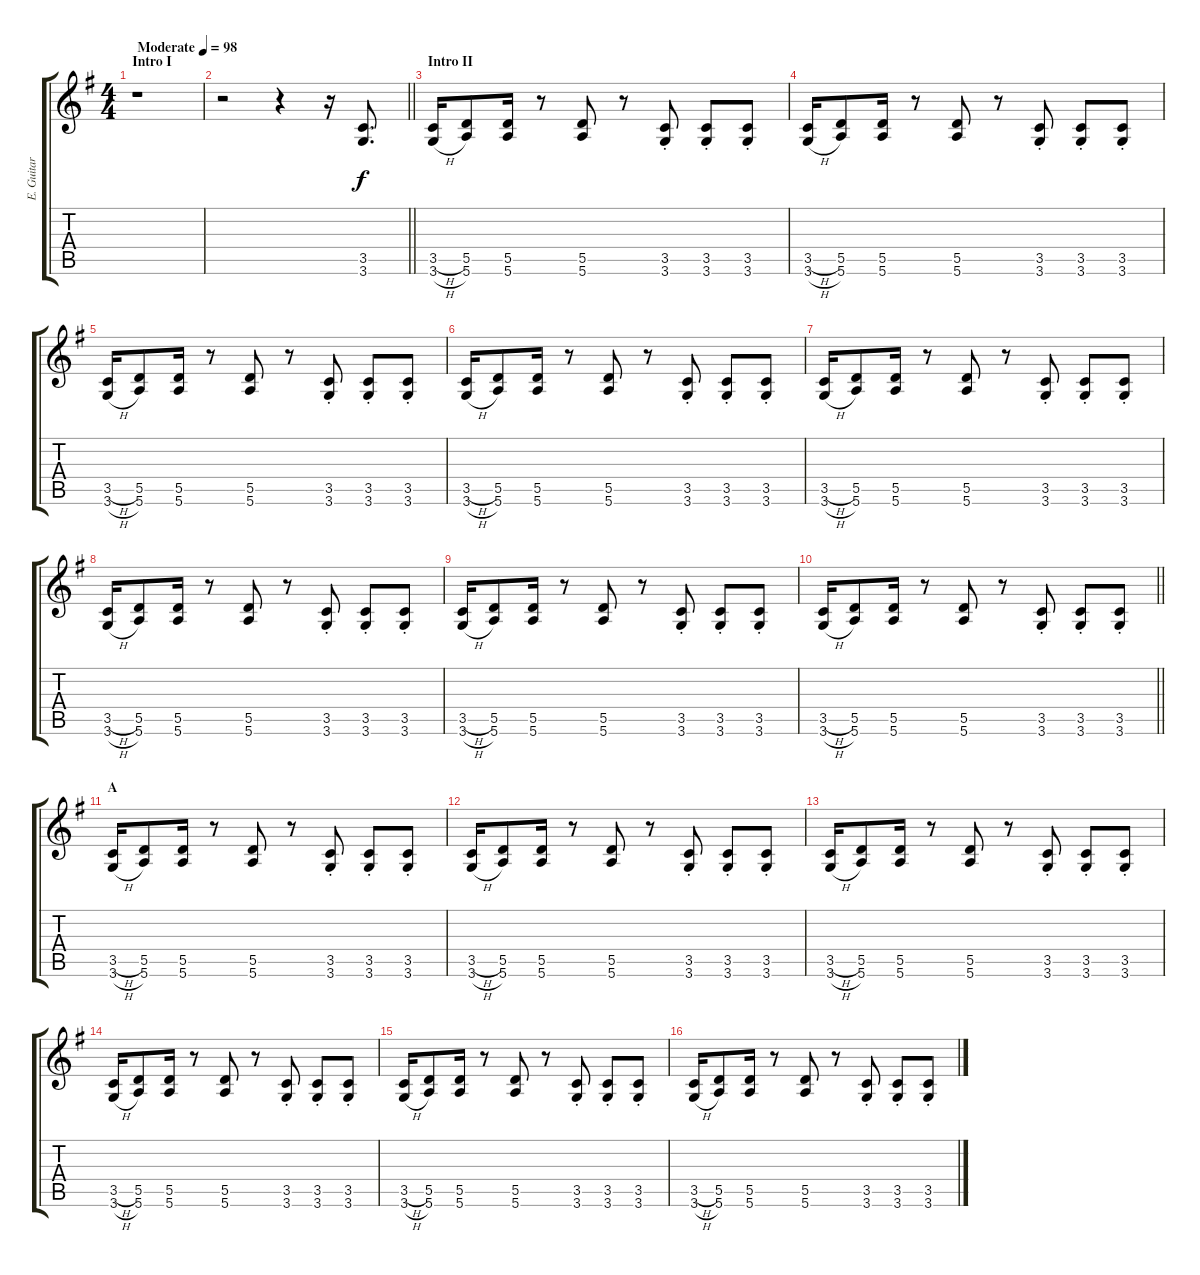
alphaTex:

\track ("E. Guitar II" "E. Guitar ") {instrument overdrivenguitar}
\staff {score tabs}
\tuning (E4 B3 G3 D3 A2 E2) {hide}
\ts (4 4)
\section ("" "Intro I")
\tempo (98 "Moderate")
\clef g2
\ks g
r.1{dy f instrument overdrivenguitar} |
\barLineRight lightlight
r.2 r.4 r.16 (3.5 3.6).8{d} |
\section ("" "Intro II")
(3.5{h} 3.6{h}).16 (5.5 5.6).8 (5.5 5.6).16 r.8 (5.5 5.6).8 r.8 (3.5{st} 3.6{st}).8 (3.5{st} 3.6{st}).8 (3.5{st} 3.6{st}).8 |
(3.5{h} 3.6{h}).16 (5.5 5.6).8 (5.5 5.6).16 r.8 (5.5 5.6).8 r.8 (3.5{st} 3.6{st}).8 (3.5{st} 3.6{st}).8 (3.5{st} 3.6{st}).8 |
(3.5{h} 3.6{h}).16 (5.5 5.6).8 (5.5 5.6).16 r.8 (5.5 5.6).8 r.8 (3.5{st} 3.6{st}).8 (3.5{st} 3.6{st}).8 (3.5{st} 3.6{st}).8 |
(3.5{h} 3.6{h}).16 (5.5 5.6).8 (5.5 5.6).16 r.8 (5.5 5.6).8 r.8 (3.5{st} 3.6{st}).8 (3.5{st} 3.6{st}).8 (3.5{st} 3.6{st}).8 |
(3.5{h} 3.6{h}).16 (5.5 5.6).8 (5.5 5.6).16 r.8 (5.5 5.6).8 r.8 (3.5{st} 3.6{st}).8 (3.5{st} 3.6{st}).8 (3.5{st} 3.6{st}).8 |
(3.5{h} 3.6{h}).16 (5.5 5.6).8 (5.5 5.6).16 r.8 (5.5 5.6).8 r.8 (3.5{st} 3.6{st}).8 (3.5{st} 3.6{st}).8 (3.5{st} 3.6{st}).8 |
(3.5{h} 3.6{h}).16 (5.5 5.6).8 (5.5 5.6).16 r.8 (5.5 5.6).8 r.8 (3.5{st} 3.6{st}).8 (3.5{st} 3.6{st}).8 (3.5{st} 3.6{st}).8 |
\barLineRight lightlight
(3.5{h} 3.6{h}).16 (5.5 5.6).8 (5.5 5.6).16 r.8 (5.5 5.6).8 r.8 (3.5{st} 3.6{st}).8 (3.5{st} 3.6{st}).8 (3.5{st} 3.6{st}).8 |
\section ("" "A")
(3.5{h} 3.6{h}).16 (5.5 5.6).8 (5.5 5.6).16 r.8 (5.5 5.6).8 r.8 (3.5{st} 3.6{st}).8 (3.5{st} 3.6{st}).8 (3.5{st} 3.6{st}).8 |
(3.5{h} 3.6{h}).16 (5.5 5.6).8 (5.5 5.6).16 r.8 (5.5 5.6).8 r.8 (3.5{st} 3.6{st}).8 (3.5{st} 3.6{st}).8 (3.5{st} 3.6{st}).8 |
(3.5{h} 3.6{h}).16 (5.5 5.6).8 (5.5 5.6).16 r.8 (5.5 5.6).8 r.8 (3.5{st} 3.6{st}).8 (3.5{st} 3.6{st}).8 (3.5{st} 3.6{st}).8 |
(3.5{h} 3.6{h}).16 (5.5 5.6).8 (5.5 5.6).16 r.8 (5.5 5.6).8 r.8 (3.5{st} 3.6{st}).8 (3.5{st} 3.6{st}).8 (3.5{st} 3.6{st}).8 |
(3.5{h} 3.6{h}).16 (5.5 5.6).8 (5.5 5.6).16 r.8 (5.5 5.6).8 r.8 (3.5{st} 3.6{st}).8 (3.5{st} 3.6{st}).8 (3.5{st} 3.6{st}).8 |
(3.5{h} 3.6{h}).16 (5.5 5.6).8 (5.5 5.6).16 r.8 (5.5 5.6).8 r.8 (3.5{st} 3.6{st}).8 (3.5{st} 3.6{st}).8 (3.5{st} 3.6{st}).8
